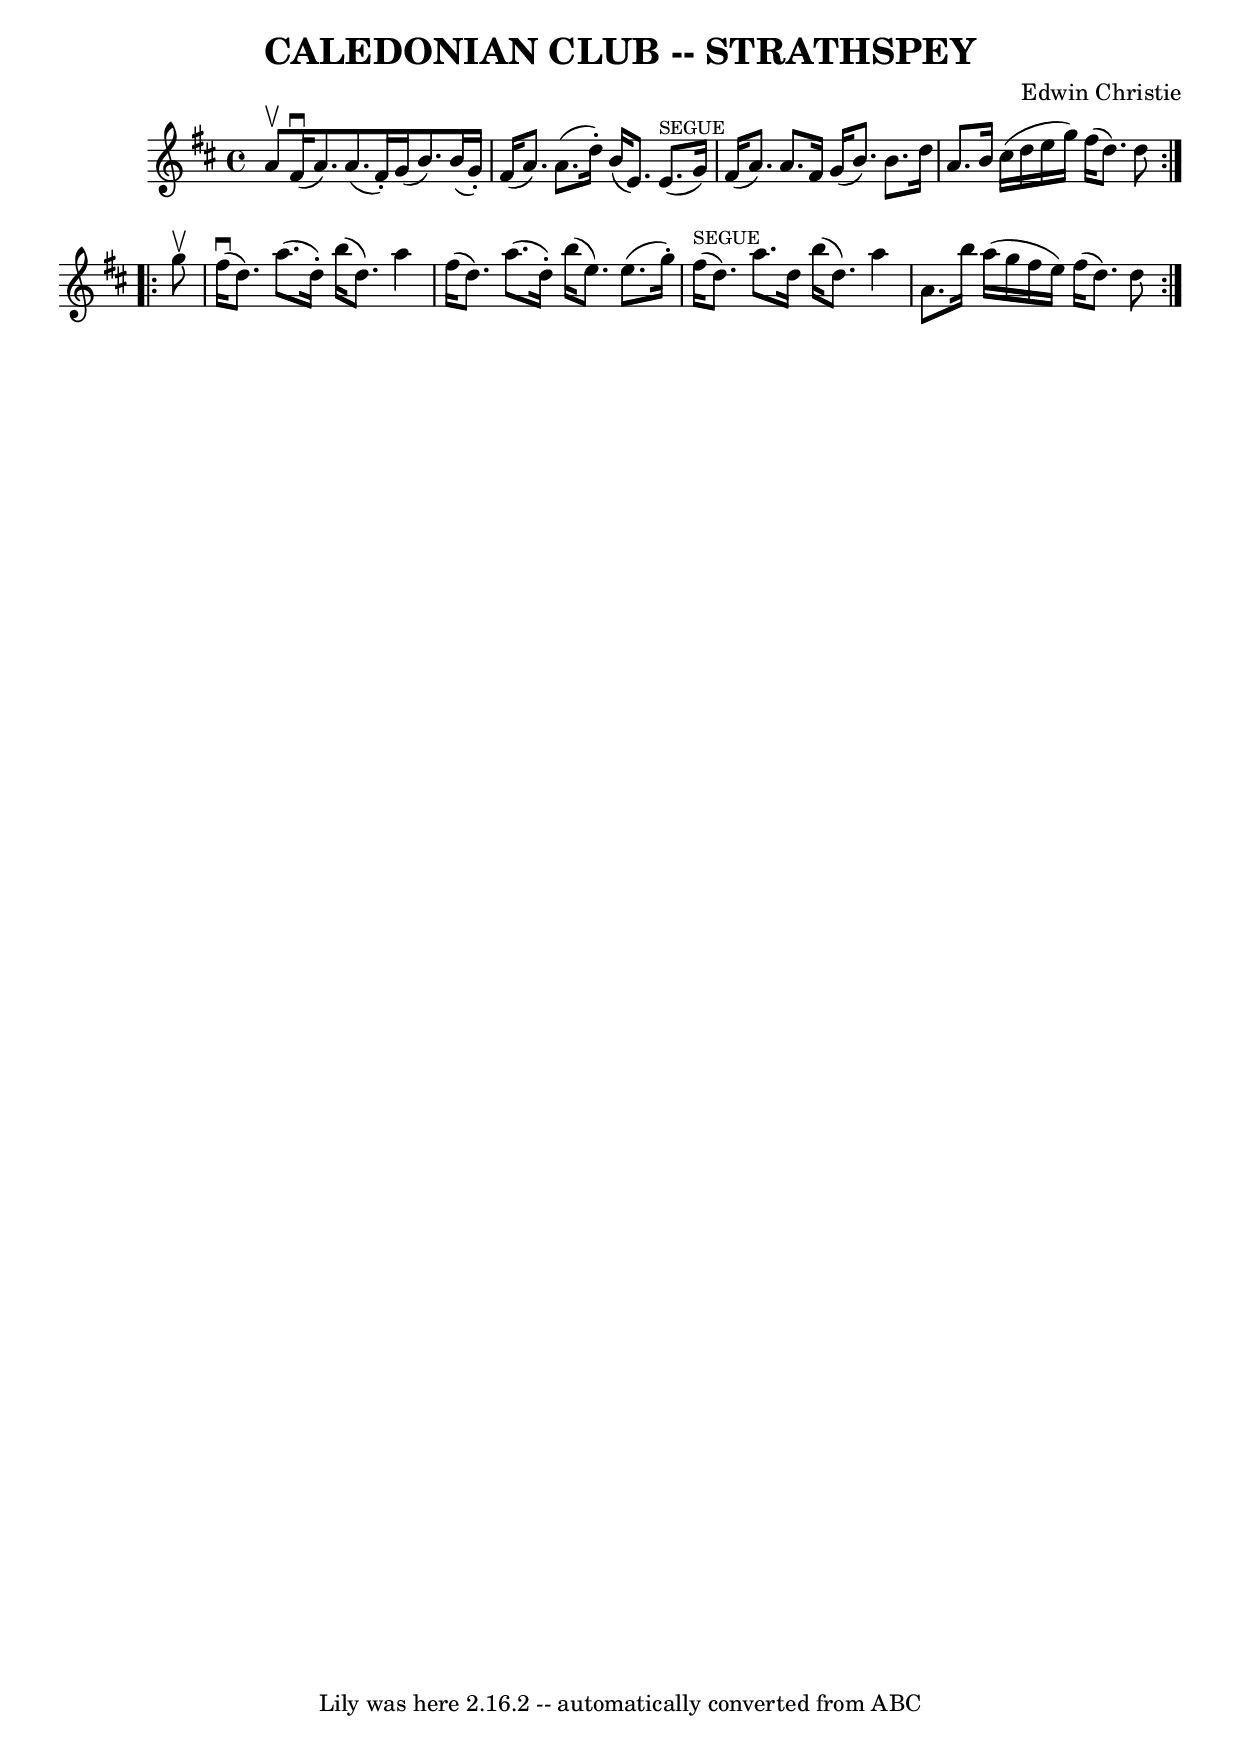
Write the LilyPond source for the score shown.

\version "2.7.40"
\include "Mammoth.ily"
\header {
	%% book = "Ryan's Mammoth Collection of Fiddle Tunes"
	composer = "Edwin Christie"
	crossRefNumber = "1"
	footnotes = ""
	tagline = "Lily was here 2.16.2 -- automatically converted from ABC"
	title = "CALEDONIAN CLUB -- STRATHSPEY"
}
voicedefault =  {


\repeat volta 2 {
 \override Staff.TimeSignature #'style = #'C
 \time 4/4 
\key d \major a'8^\upbow       |
 fis'16 (^\downbow   
a'8.) a'8. (fis'16 -.) g'16 (b'8.) b'16 (g'16 -.)   
|
 fis'16 (a'8.) a'8. (d''16 -.) b'16 (e'8.)   
e'8.^\segue(g'16)       |
 fis'16 (a'8.) a'8. fis'16 
 g'16 (b'8.) b'8. d''16    |
 a'8. b'16 cis''16 (
d''16 e''16 g''16) fis''16 (d''8.) d''8    }     
\repeat volta 2 { g''8^\upbow       |
 fis''16 (^\downbow d''8.  
-) a''8. (d''16 -.) b''16 (d''8.) a''4    |
 fis''16 (
 d''8.) a''8. (d''16 -.) b''16 (e''8.) e''8. (g''16 -. 
-)       |
 fis''16^\segue(d''8.) a''8. d''16 b''16 (
 d''8.) a''4    |
 a'8. b''16 a''16 (g''16 fis''16    
e''16) fis''16 (d''8.) d''8    }   
}

\score{
    <<

	\context Staff="default"
	{
	    \voicedefault 
	}

    >>
	\layout {
	}
	\midi {}
}
